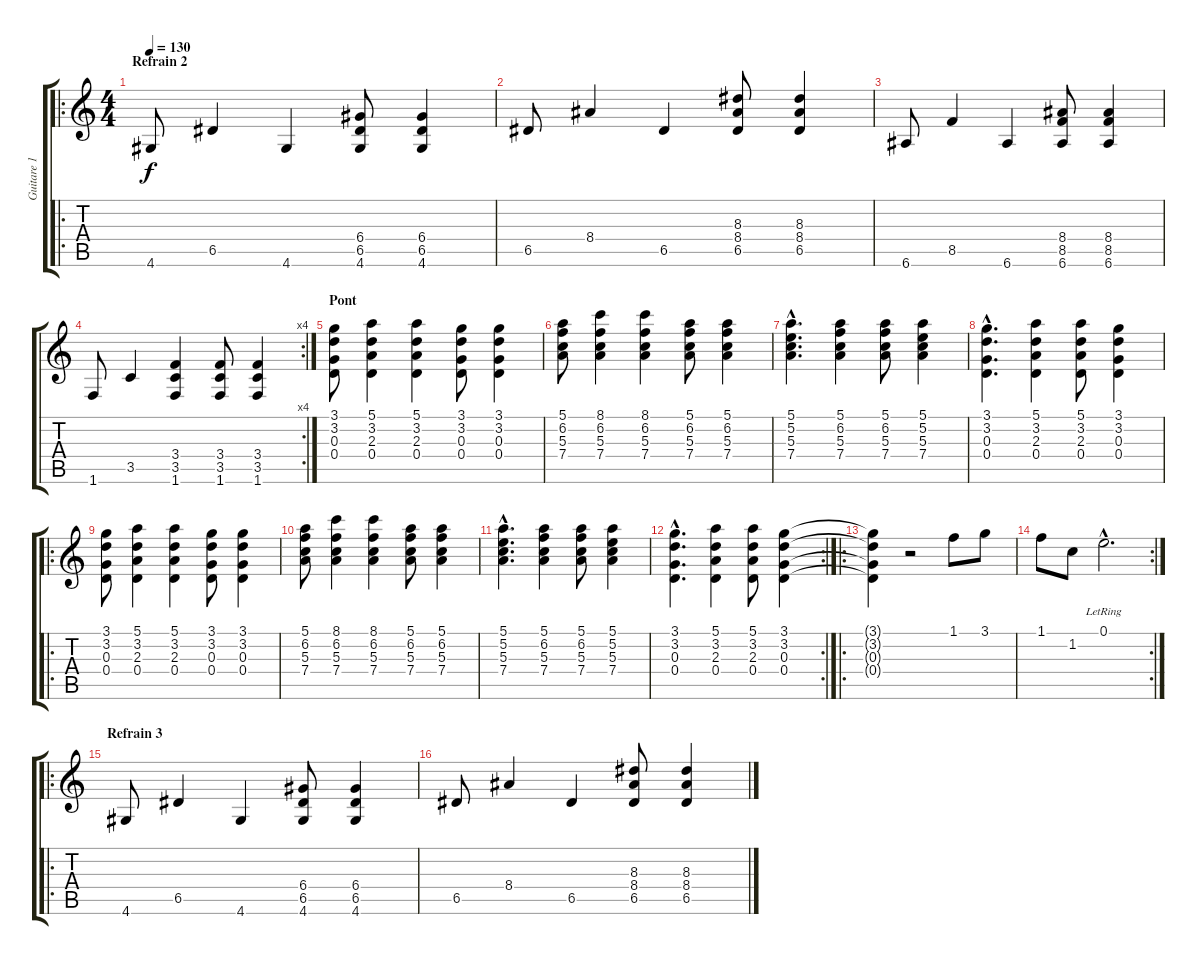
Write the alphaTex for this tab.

\track ("Guitare 1" "Guitare 1") {instrument electricguitarjazz}
\staff {score tabs}
\tuning (E4 B3 G3 D3 A2 E2) {hide}
\ro
\ts (4 4)
\section ("" "Refrain 2")
\tempo 130
\clef g2
\ks c
4.6.8{dy f} 6.5.4 4.6.4 (6.4 6.5 4.6).8 (6.4 6.5 4.6).4 |
6.5.8 8.4.4 6.5.4 (8.3 8.4 6.5).8 (8.3 8.4 6.5).4 |
6.6.8 8.5.4 6.6.4 (8.4 8.5 6.6).8 (8.4 8.5 6.6).4 |
\rc 4
1.6.8 3.5.4 (3.4 3.5 1.6).4 (3.4 3.5 1.6).8 (3.4 3.5 1.6).4 |
\section ("" "Pont")
(3.1 3.2 0.3 0.4).8 (5.1 3.2 2.3 0.4).4 (5.1 3.2 2.3 0.4).4 (3.1 3.2 0.3 0.4).8 (3.1 3.2 0.3 0.4).4 |
(5.1 6.2 5.3 7.4).8 (8.1 6.2 5.3 7.4).4 (8.1 6.2 5.3 7.4).4 (5.1 6.2 5.3 7.4).8 (5.1 6.2 5.3 7.4).4 |
(5.1{hac} 5.2{hac} 5.3 7.4{hac}).4{d} (5.1 6.2 5.3 7.4).4 (5.1 6.2 5.3 7.4).8 (5.1 5.2 5.3 7.4).4 |
(3.1{hac} 3.2{hac} 0.3{hac} 0.4{hac}).4{d} (5.1 3.2 2.3 0.4).4 (5.1 3.2 2.3 0.4).8 (3.1 3.2 0.3 0.4).4 |
\ro
(3.1 3.2 0.3 0.4).8 (5.1 3.2 2.3 0.4).4 (5.1 3.2 2.3 0.4).4 (3.1 3.2 0.3 0.4).8 (3.1 3.2 0.3 0.4).4 |
(5.1 6.2 5.3 7.4).8 (8.1 6.2 5.3 7.4).4 (8.1 6.2 5.3 7.4).4 (5.1 6.2 5.3 7.4).8 (5.1 6.2 5.3 7.4).4 |
(5.1{hac} 5.2{hac} 5.3 7.4{hac}).4{d} (5.1 6.2 5.3 7.4).4 (5.1 6.2 5.3 7.4).8 (5.1 5.2 5.3 7.4).4 |
\rc 2
(3.1{hac} 3.2{hac} 0.3{hac} 0.4{hac}).4{d} (5.1 3.2 2.3 0.4).4 (5.1 3.2 2.3 0.4).8 (3.1 3.2 0.3 0.4).4 |
\ro
(3.1{t} 3.2{t} 0.3{t} 0.4{t}).4 r.2 1.1.8 3.1.8 |
\rc 2
1.1.8 1.2.8 0.1{hac lr}.2{d} |
\ro
\section ("" "Refrain 3")
4.6.8 6.5.4 4.6.4 (6.4 6.5 4.6).8 (6.4 6.5 4.6).4 |
6.5.8 8.4.4 6.5.4 (8.3 8.4 6.5).8 (8.3 8.4 6.5).4
